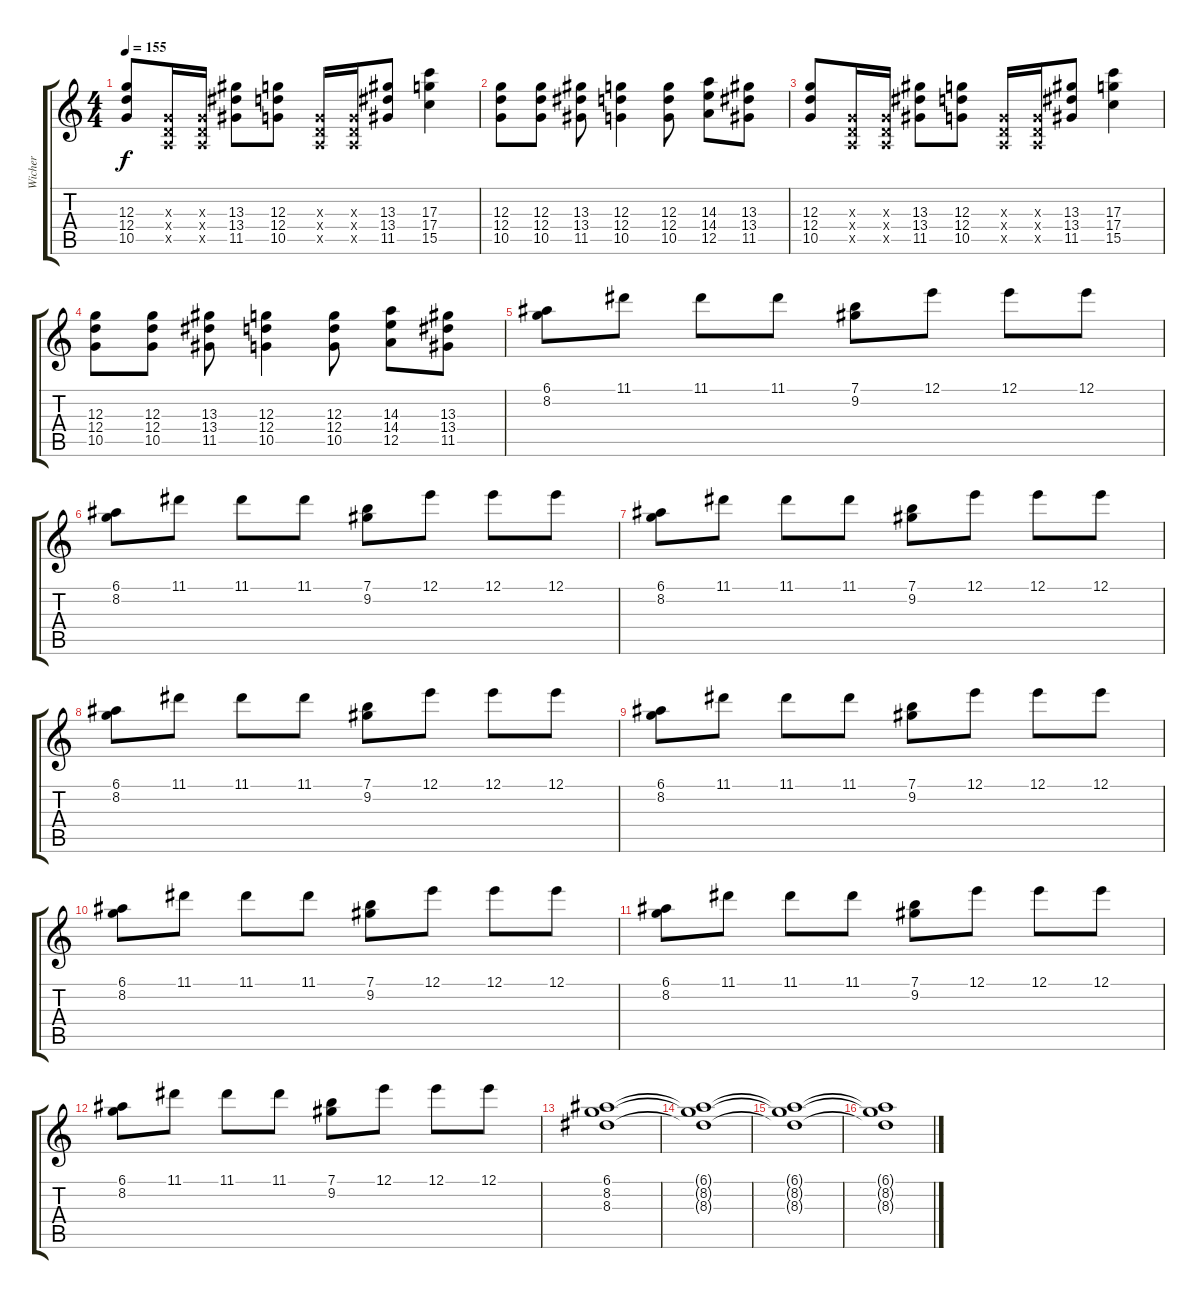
\track ("Wicher" "Wicher") {instrument distortionguitar}
\staff {score tabs}
\tuning (E4 B3 G3 D3 A2 E2) {hide}
\ts (4 4)
\tempo 155
\clef g2
\ks c
(12.3 12.4 10.5).8{dy f} (0.3{x} 0.4{x} 0.5{x}).16 (0.3{x} 0.4{x} 0.5{x}).16 (13.3 13.4 11.5).8 (12.3 12.4 10.5).8 (0.3{x} 0.4{x} 0.5{x}).16 (0.3{x} 0.4{x} 0.5{x}).16 (13.3 13.4 11.5).8 (17.3 17.4 15.5).4 |
(12.3 12.4 10.5).8 (12.3 12.4 10.5).8 (13.3 13.4 11.5).8 (12.3 12.4 10.5).4 (12.3 12.4 10.5).8 (14.3 14.4 12.5).8 (13.3 13.4 11.5).8 |
(12.3 12.4 10.5).8 (0.3{x} 0.4{x} 0.5{x}).16 (0.3{x} 0.4{x} 0.5{x}).16 (13.3 13.4 11.5).8 (12.3 12.4 10.5).8 (0.3{x} 0.4{x} 0.5{x}).16 (0.3{x} 0.4{x} 0.5{x}).16 (13.3 13.4 11.5).8 (17.3 17.4 15.5).4 |
(12.3 12.4 10.5).8 (12.3 12.4 10.5).8 (13.3 13.4 11.5).8 (12.3 12.4 10.5).4 (12.3 12.4 10.5).8 (14.3 14.4 12.5).8 (13.3 13.4 11.5).8 |
(6.1 8.2).8 11.1.8 11.1.8 11.1.8 (7.1 9.2).8 12.1.8 12.1.8 12.1.8 |
(6.1 8.2).8 11.1.8 11.1.8 11.1.8 (7.1 9.2).8 12.1.8 12.1.8 12.1.8 |
(6.1 8.2).8 11.1.8 11.1.8 11.1.8 (7.1 9.2).8 12.1.8 12.1.8 12.1.8 |
(6.1 8.2).8 11.1.8 11.1.8 11.1.8 (7.1 9.2).8 12.1.8 12.1.8 12.1.8 |
(6.1 8.2).8 11.1.8 11.1.8 11.1.8 (7.1 9.2).8 12.1.8 12.1.8 12.1.8 |
(6.1 8.2).8 11.1.8 11.1.8 11.1.8 (7.1 9.2).8 12.1.8 12.1.8 12.1.8 |
(6.1 8.2).8 11.1.8 11.1.8 11.1.8 (7.1 9.2).8 12.1.8 12.1.8 12.1.8 |
(6.1 8.2).8 11.1.8 11.1.8 11.1.8 (7.1 9.2).8 12.1.8 12.1.8 12.1.8 |
(6.1 8.2 8.3).1 |
(6.1{t} 8.2{t} 8.3{t}).1 |
(6.1{t} 8.2{t} 8.3{t}).1 |
(6.1{t} 8.2{t} 8.3{t}).1
